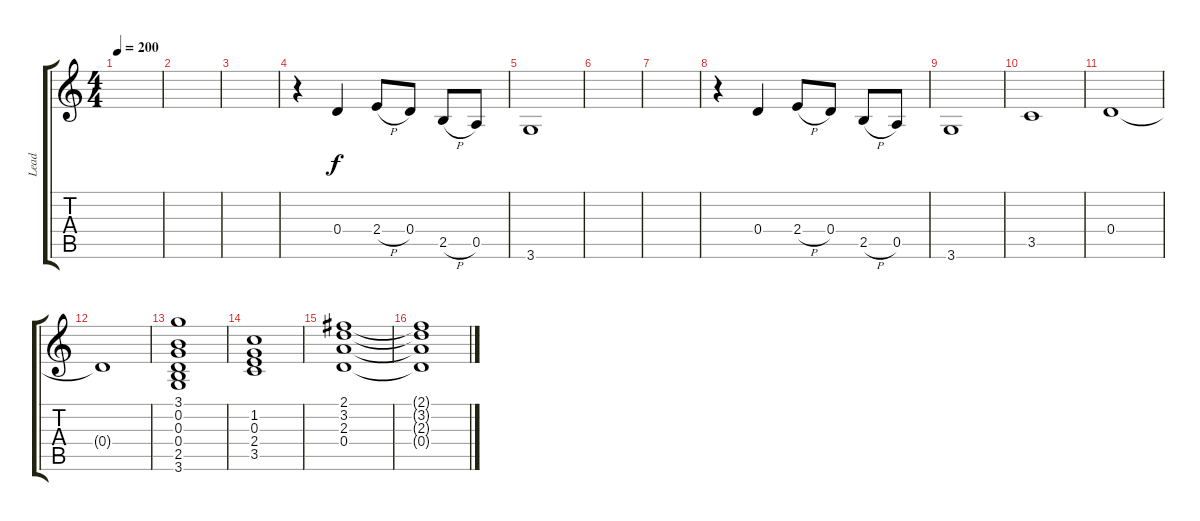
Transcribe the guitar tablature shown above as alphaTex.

\track ("Lead" "Lead") {instrument overdrivenguitar}
\staff {score tabs}
\tuning (E4 B3 G3 D3 A2 E2) {hide}
\ts (4 4)
\tempo 200
\clef g2
\ks c
|
|
|
r.4 0.4.4 2.4{h}.8 0.4.8 2.5{h}.8 0.5.8 |
3.6.1 |
|
|
r.4 0.4.4 2.4{h}.8 0.4.8 2.5{h}.8 0.5.8 |
3.6.1 |
3.5.1 |
0.4.1 |
0.4{t}.1 |
(3.1 0.2 0.3 0.4 2.5 3.6).1 |
(1.2 0.3 2.4 3.5).1 |
(2.1 3.2 2.3 0.4).1 |
(2.1{t} 3.2{t} 2.3{t} 0.4{t}).1
